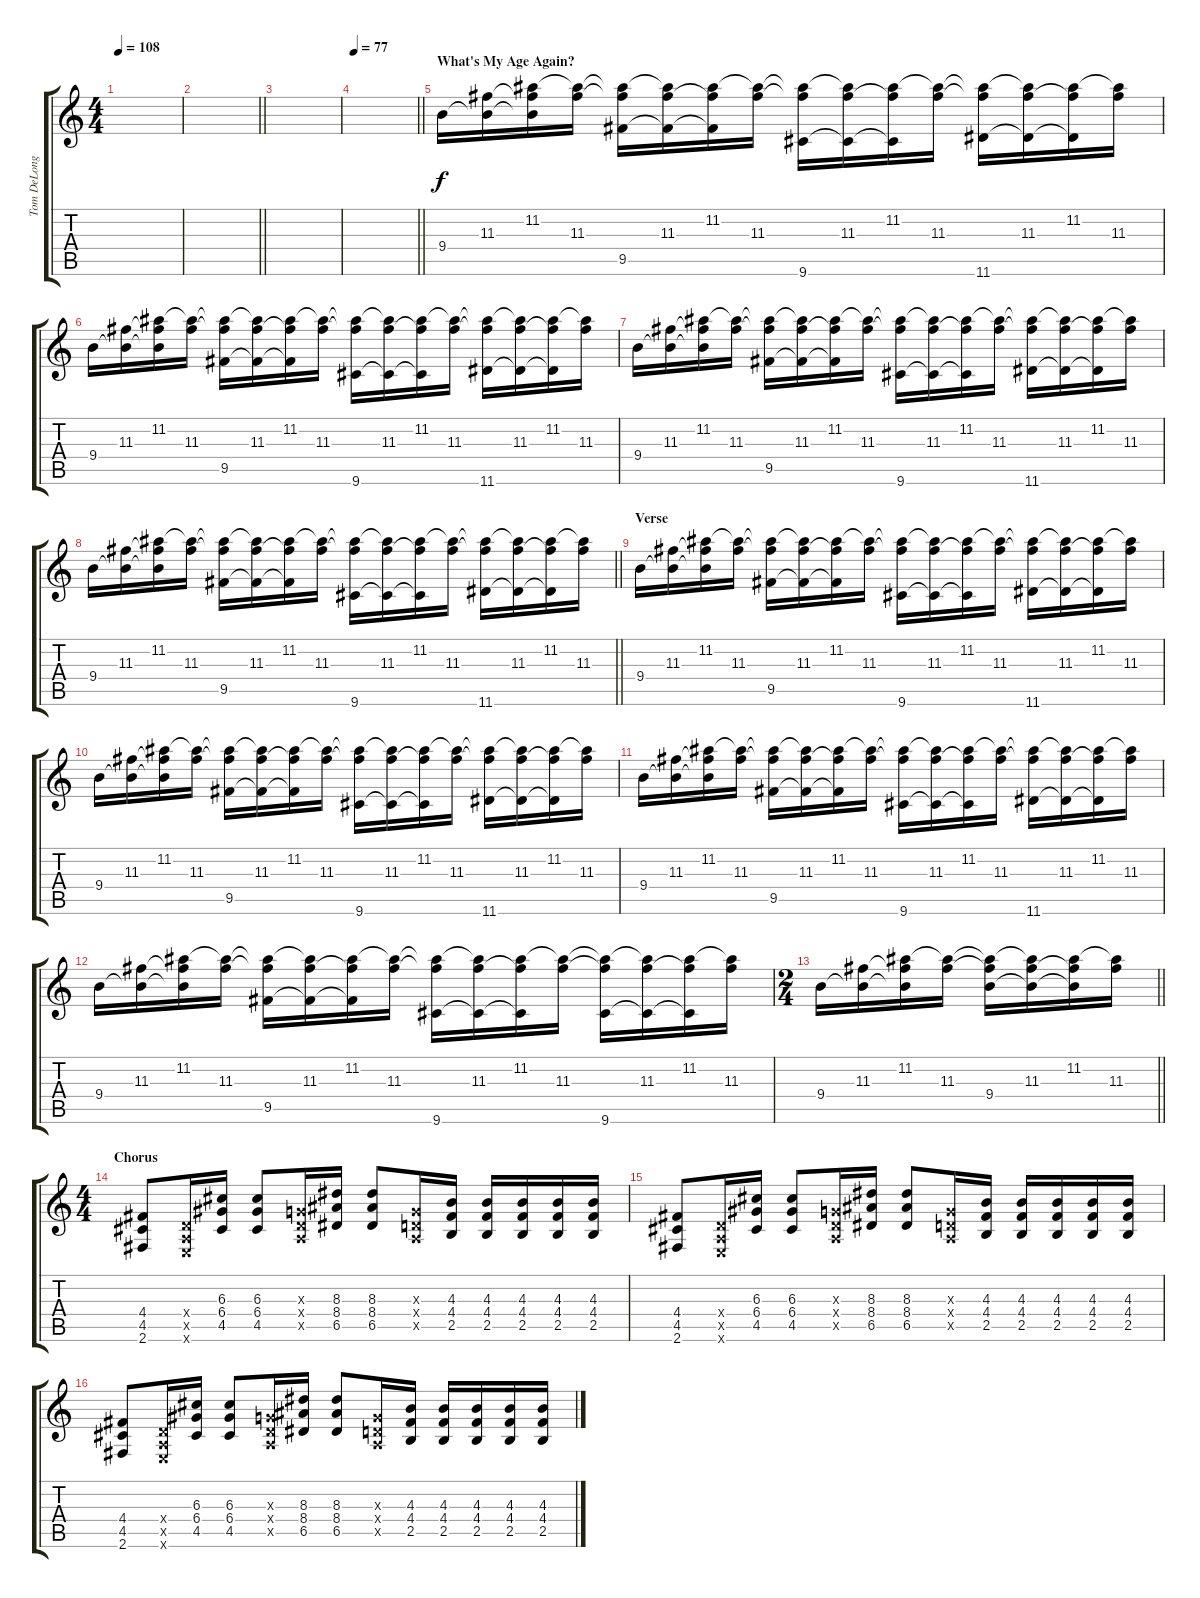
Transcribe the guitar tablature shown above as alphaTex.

\track ("Tom DeLonge (Standard)" "Tom DeLong") {instrument distortionguitar}
\staff {score tabs}
\tuning (E4 B3 G3 D3 A2 E2) {hide}
\ts (4 4)
\tempo 108
\clef g2
\ks c
|
\barLineRight lightlight
|
|
\tempo 77
\barLineRight lightlight
|
\section ("" "What's My Age Again?")
9.4.16{instrument electricguitarclean} (11.3 9.4{t}).16 (11.2 11.3{t} 9.4{t}).16 (11.2{t} 11.3).16 (11.2{t} 11.3{t} 9.5).16 (11.2{t} 11.3 9.5{t}).16 (11.2 11.3{t} 9.5{t}).16 (11.2{t} 11.3).16 (11.2{t} 11.3{t} 9.6).16 (11.2{t} 11.3 9.6{t}).16 (11.2 11.3{t} 9.6{t}).16 (11.2{t} 11.3).16 (11.2{t} 11.3{t} 11.6).16 (11.2{t} 11.3 11.6{t}).16 (11.2 11.3{t} 11.6{t}).16 (11.2{t} 11.3).16 |
9.4.16{instrument electricguitarclean} (11.3 9.4{t}).16 (11.2 11.3{t} 9.4{t}).16 (11.2{t} 11.3).16 (11.2{t} 11.3{t} 9.5).16 (11.2{t} 11.3 9.5{t}).16 (11.2 11.3{t} 9.5{t}).16 (11.2{t} 11.3).16 (11.2{t} 11.3{t} 9.6).16 (11.2{t} 11.3 9.6{t}).16 (11.2 11.3{t} 9.6{t}).16 (11.2{t} 11.3).16 (11.2{t} 11.3{t} 11.6).16 (11.2{t} 11.3 11.6{t}).16 (11.2 11.3{t} 11.6{t}).16 (11.2{t} 11.3).16 |
9.4.16{instrument electricguitarclean} (11.3 9.4{t}).16 (11.2 11.3{t} 9.4{t}).16 (11.2{t} 11.3).16 (11.2{t} 11.3{t} 9.5).16 (11.2{t} 11.3 9.5{t}).16 (11.2 11.3{t} 9.5{t}).16 (11.2{t} 11.3).16 (11.2{t} 11.3{t} 9.6).16 (11.2{t} 11.3 9.6{t}).16 (11.2 11.3{t} 9.6{t}).16 (11.2{t} 11.3).16 (11.2{t} 11.3{t} 11.6).16 (11.2{t} 11.3 11.6{t}).16 (11.2 11.3{t} 11.6{t}).16 (11.2{t} 11.3).16 |
\barLineRight lightlight
9.4.16{instrument electricguitarclean} (11.3 9.4{t}).16 (11.2 11.3{t} 9.4{t}).16 (11.2{t} 11.3).16 (11.2{t} 11.3{t} 9.5).16 (11.2{t} 11.3 9.5{t}).16 (11.2 11.3{t} 9.5{t}).16 (11.2{t} 11.3).16 (11.2{t} 11.3{t} 9.6).16 (11.2{t} 11.3 9.6{t}).16 (11.2 11.3{t} 9.6{t}).16 (11.2{t} 11.3).16 (11.2{t} 11.3{t} 11.6).16 (11.2{t} 11.3 11.6{t}).16 (11.2 11.3{t} 11.6{t}).16 (11.2{t} 11.3).16 |
\section ("" "Verse")
9.4.16{instrument electricguitarclean} (11.3 9.4{t}).16 (11.2 11.3{t} 9.4{t}).16 (11.2{t} 11.3).16 (11.2{t} 11.3{t} 9.5).16 (11.2{t} 11.3 9.5{t}).16 (11.2 11.3{t} 9.5{t}).16 (11.2{t} 11.3).16 (11.2{t} 11.3{t} 9.6).16 (11.2{t} 11.3 9.6{t}).16 (11.2 11.3{t} 9.6{t}).16 (11.2{t} 11.3).16 (11.2{t} 11.3{t} 11.6).16 (11.2{t} 11.3 11.6{t}).16 (11.2 11.3{t} 11.6{t}).16 (11.2{t} 11.3).16 |
9.4.16{instrument electricguitarclean} (11.3 9.4{t}).16 (11.2 11.3{t} 9.4{t}).16 (11.2{t} 11.3).16 (11.2{t} 11.3{t} 9.5).16 (11.2{t} 11.3 9.5{t}).16 (11.2 11.3{t} 9.5{t}).16 (11.2{t} 11.3).16 (11.2{t} 11.3{t} 9.6).16 (11.2{t} 11.3 9.6{t}).16 (11.2 11.3{t} 9.6{t}).16 (11.2{t} 11.3).16 (11.2{t} 11.3{t} 11.6).16 (11.2{t} 11.3 11.6{t}).16 (11.2 11.3{t} 11.6{t}).16 (11.2{t} 11.3).16 |
9.4.16{instrument electricguitarclean} (11.3 9.4{t}).16 (11.2 11.3{t} 9.4{t}).16 (11.2{t} 11.3).16 (11.2{t} 11.3{t} 9.5).16 (11.2{t} 11.3 9.5{t}).16 (11.2 11.3{t} 9.5{t}).16 (11.2{t} 11.3).16 (11.2{t} 11.3{t} 9.6).16 (11.2{t} 11.3 9.6{t}).16 (11.2 11.3{t} 9.6{t}).16 (11.2{t} 11.3).16 (11.2{t} 11.3{t} 11.6).16 (11.2{t} 11.3 11.6{t}).16 (11.2 11.3{t} 11.6{t}).16 (11.2{t} 11.3).16 |
9.4.16{instrument electricguitarclean} (11.3 9.4{t}).16 (11.2 11.3{t} 9.4{t}).16 (11.2{t} 11.3).16 (11.2{t} 11.3{t} 9.5).16 (11.2{t} 11.3 9.5{t}).16 (11.2 11.3{t} 9.5{t}).16 (11.2{t} 11.3).16 (11.2{t} 11.3{t} 9.6).16 (11.2{t} 11.3 9.6{t}).16 (11.2 11.3{t} 9.6{t}).16 (11.2{t} 11.3).16 (11.2{t} 11.3{t} 9.6).16 (11.2{t} 11.3 9.6{t}).16 (11.2 11.3{t} 9.6{t}).16 (11.2{t} 11.3).16 |
\ts (2 4)
\barLineRight lightlight
9.4.16 (11.3 9.4{t}).16 (11.2 11.3{t} 9.4{t}).16 (11.2{t} 11.3).16 (11.2{t} 11.3{t} 9.4).16 (11.2{t} 11.3 9.4{t}).16 (11.2 11.3{t} 9.4{t}).16 (11.2{t} 11.3).16 |
\ts (4 4)
\section ("" "Chorus")
(4.4 4.5 2.6).8{instrument distortionguitar} (0.4{x} 0.5{x} 0.6{x}).16 (6.3 6.4 4.5).16 (6.3 6.4 4.5).8 (0.3{x} 0.4{x} 0.5{x}).16 (8.3 8.4 6.5).16 (8.3 8.4 6.5).8 (0.3{x} 0.4{x} 0.5{x}).16 (4.3 4.4 2.5).16 (4.3 4.4 2.5).16 (4.3 4.4 2.5).16 (4.3 4.4 2.5).16 (4.3 4.4 2.5).16 |
(4.4 4.5 2.6).8{instrument distortionguitar} (0.4{x} 0.5{x} 0.6{x}).16 (6.3 6.4 4.5).16 (6.3 6.4 4.5).8 (0.3{x} 0.4{x} 0.5{x}).16 (8.3 8.4 6.5).16 (8.3 8.4 6.5).8 (0.3{x} 0.4{x} 0.5{x}).16 (4.3 4.4 2.5).16 (4.3 4.4 2.5).16 (4.3 4.4 2.5).16 (4.3 4.4 2.5).16 (4.3 4.4 2.5).16 |
(4.4 4.5 2.6).8{instrument distortionguitar} (0.4{x} 0.5{x} 0.6{x}).16 (6.3 6.4 4.5).16 (6.3 6.4 4.5).8 (0.3{x} 0.4{x} 0.5{x}).16 (8.3 8.4 6.5).16 (8.3 8.4 6.5).8 (0.3{x} 0.4{x} 0.5{x}).16 (4.3 4.4 2.5).16 (4.3 4.4 2.5).16 (4.3 4.4 2.5).16 (4.3 4.4 2.5).16 (4.3 4.4 2.5).16
